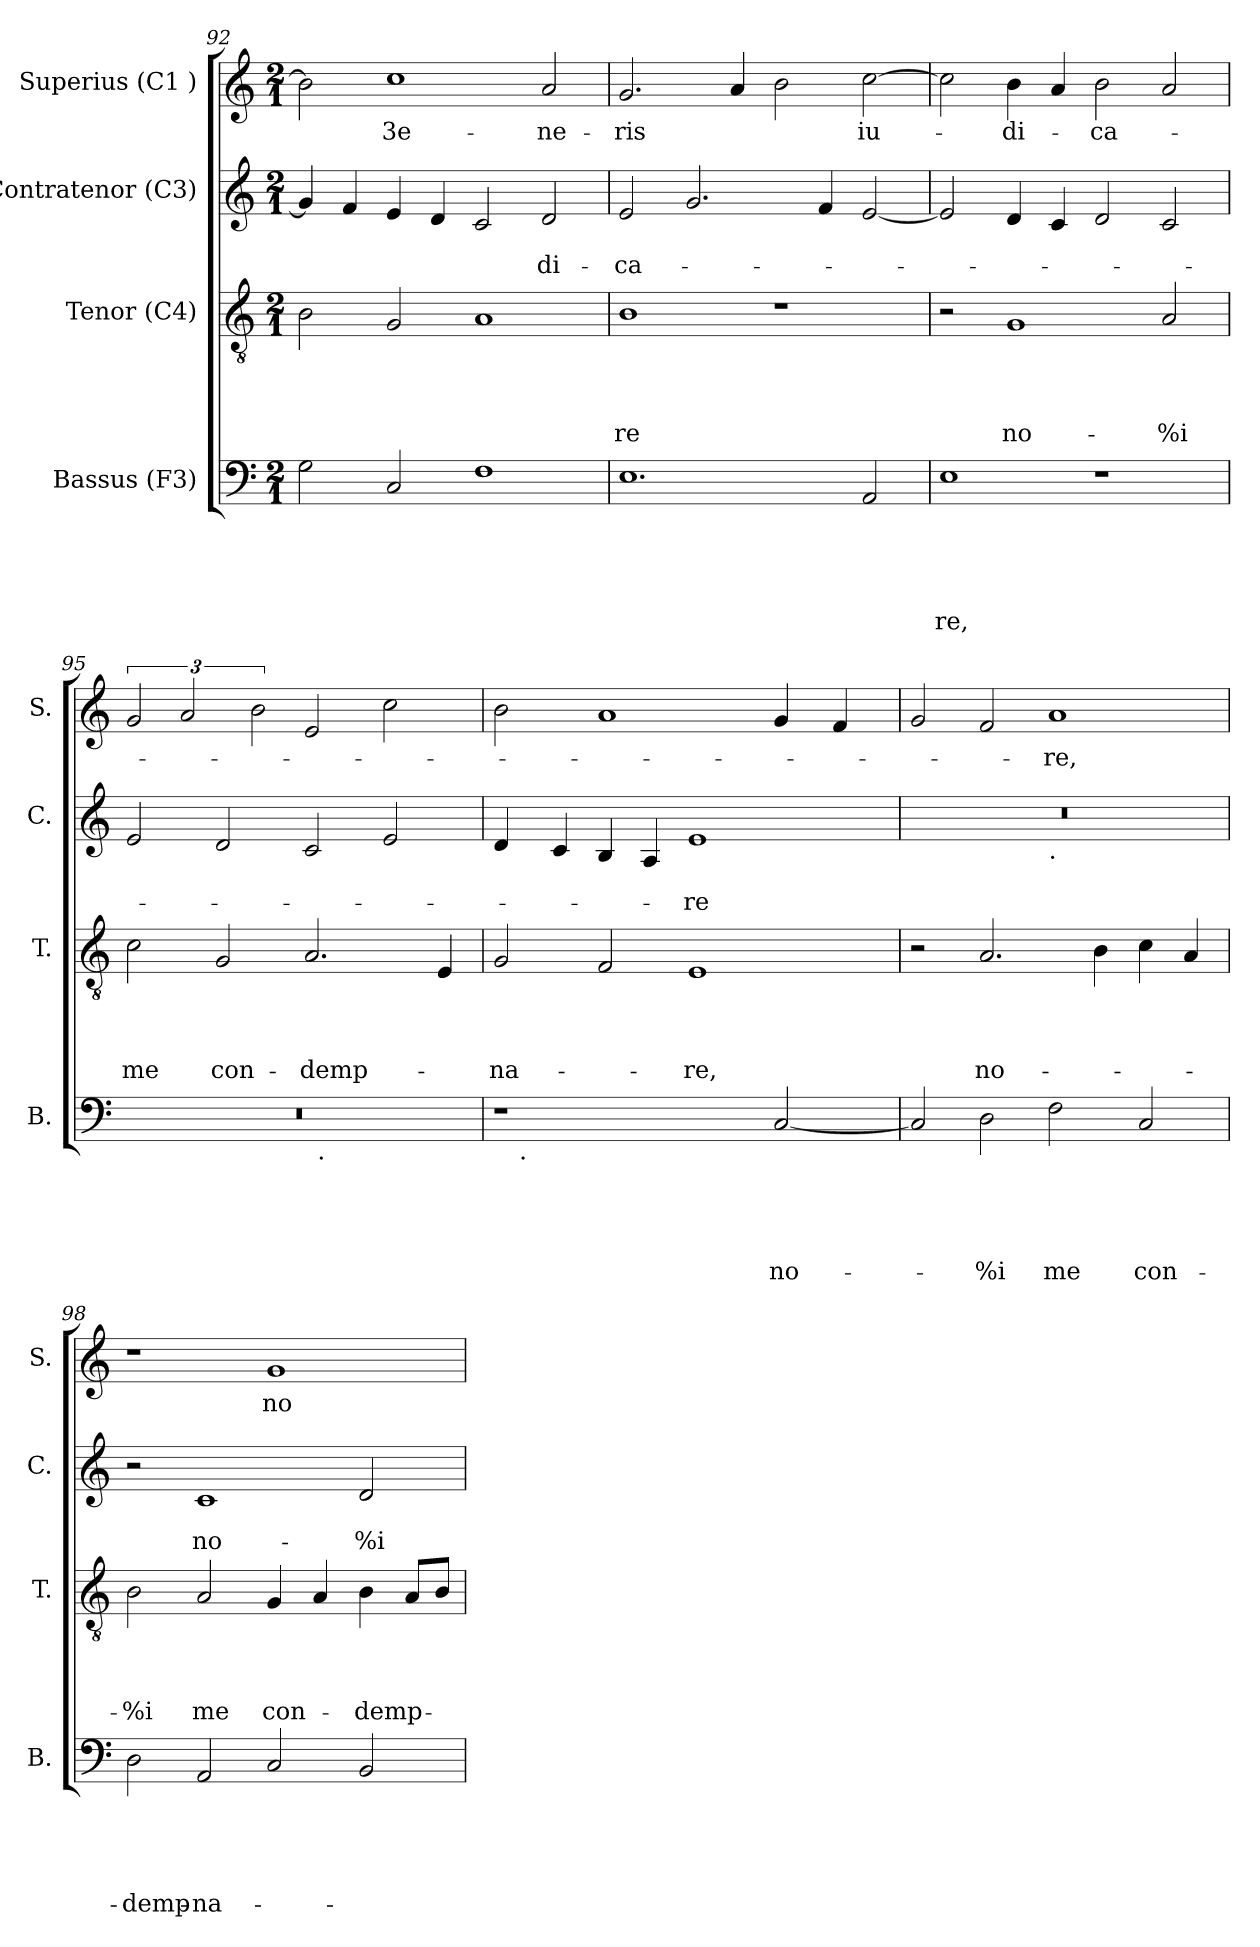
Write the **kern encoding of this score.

**kern	**text	**text	**text	**text	**text	**kern	**text	**text	**text	**text	**kern	**text	**text	**kern	**text
*part4	*part4	*part4	*part4	*part4	*part4	*part3	*part3	*part3	*part3	*part3	*part2	*part2	*part2	*part1	*part1
*staff4	*staff4	*staff4	*staff4	*staff4	*staff4	*staff3	*staff3	*staff3	*staff3	*staff3	*staff2	*staff2	*staff2	*staff1	*staff1
*I"Bassus (F3)	*	*	*	*	*	*I"Tenor (C4)	*	*	*	*	*I"Contratenor (C3)	*	*	*I"Superius (C1 )	*
*I'B.	*	*	*	*	*	*I'T.	*	*	*	*	*I'C.	*	*	*I'S.	*
!!LO:LB:g=z
*clefF4	*	*	*	*	*	*clefGv2	*	*	*	*	*clefG2	*	*	*clefG2	*
*k[]	*	*	*	*	*	*k[]	*	*	*	*	*k[]	*	*	*k[]	*
*C:	*	*	*	*	*	*C:	*	*	*	*	*C:	*	*	*C:	*
*M2/1	*	*	*	*	*	*M2/1	*	*	*	*	*M2/1	*	*	*M2/1	*
=92	=92	=92	=92	=92	=92	=92	=92	=92	=92	=92	=92	=92	=92	=92	=92
2G\	.	.	.	.	.	2B\	.	.	.	.	4g/]	.	.	2b\]	.
.	.	.	.	.	.	.	.	.	.	.	4f/	.	.	.	.
!	!	!	!	!	!	!	!	!	!	!	!	!	!	!	!LO:LY:b
2C/	.	.	.	.	.	2G/	.	.	.	.	4e/	.	.	1cc	3e-
.	.	.	.	.	.	.	.	.	.	.	4d/	.	.	.	.
1F	.	.	.	.	.	1A	.	.	.	.	2c/	.	.	.	.
!	!	!	!	!	!	!	!	!	!	!	!	!	!LO:LY:b	!	!LO:LY:b
.	.	.	.	.	.	.	.	.	.	.	2d/	.	-di-	2a/	-ne-
=93	=93	=93	=93	=93	=93	=93	=93	=93	=93	=93	=93	=93	=93	=93	=93
!	!	!	!	!	!	!	!	!	!	!LO:LY:b	!	!	!LO:LY:b	!	!LO:LY:b
1.E	.	.	.	.	.	1B	.	.	.	-re	2e/	.	-ca-	2.g/	-ris
.	.	.	.	.	.	.	.	.	.	.	2.g/	.	.	.	.
.	.	.	.	.	.	.	.	.	.	.	.	.	.	4a/	.
.	.	.	.	.	.	1r	.	.	.	.	.	.	.	2b\	.
.	.	.	.	.	.	.	.	.	.	.	4f/	.	.	.	.
!	!	!	!	!	!	!	!	!	!	!	!	!	!	!	!LO:LY:b
2AA/	.	.	.	.	.	.	.	.	.	.	[<2e/	.	.	[>2cc\	iu-
=94	=94	=94	=94	=94	=94	=94	=94	=94	=94	=94	=94	=94	=94	=94	=94
!	!	!	!	!	!LO:LY:b	!	!	!	!	!	!	!	!	!	!
1E	.	.	.	.	-re,	2r	.	.	.	.	2e/]	.	.	2cc\]	.
!	!	!	!	!	!	!	!	!	!	!LO:LY:b	!	!	!	!	!LO:LY:b
.	.	.	.	.	.	1G	.	.	.	no-	4d/	.	.	4b\	-di-
.	.	.	.	.	.	.	.	.	.	.	4c/	.	.	4a/	.
!	!	!	!	!	!	!	!	!	!	!	!	!	!	!	!LO:LY:b
1r	.	.	.	.	.	.	.	.	.	.	2d/	.	.	2b\	-ca-
!	!	!	!	!	!	!	!	!	!	!LO:LY:b	!	!	!	!	!
.	.	.	.	.	.	2A/	.	.	.	-%i	2c/	.	.	2a/	.
!!LO:PB:g=z
=95	=95	=95	=95	=95	=95	=95	=95	=95	=95	=95	=95	=95	=95	=95	=95
!	!	!	!	!	!	!	!	!	!	!LO:LY:b	!	!	!	!	!
*^	*	*	*	*	*	*	*	*	*	*	*	*	*	*	*
0r	1ryy	.	.	.	.	.	2c\	.	.	.	me	2e/	.	.	3g/	.
.	.	.	.	.	.	.	.	.	.	.	.	.	.	.	3a/	.
!	!	!	!	!	!	!	!	!	!	!	!LO:LY:b	!	!	!	!	!
.	.	.	.	.	.	.	2G/	.	.	.	con-	2d/	.	.	.	.
.	.	.	.	.	.	.	.	.	.	.	.	.	.	.	3b\	.
!	!	!	!	!	!	!	!	!	!	!	!LO:LY:b	!	!	!	!	!
.	32ryy	.	.	.	.	.	2.A/	.	.	.	-demp-	2c/	.	.	2e/	.
!	!LO:TX:b:t=.	!	!	!	!	!	!	!	!	!	!	!	!	!	!	!
.	2ryy	.	.	.	.	.	.	.	.	.	.	.	.	.	.	.
.	.	.	.	.	.	.	.	.	.	.	.	2e/	.	.	2cc\	.
.	4...ryy	.	.	.	.	.	.	.	.	.	.	.	.	.	.	.
.	.	.	.	.	.	.	4E/	.	.	.	.	.	.	.	.	.
=96	=96	=96	=96	=96	=96	=96	=96	=96	=96	=96	=96	=96	=96	=96	=96	=96
!	!	!	!	!	!	!	!	!	!	!	!LO:LY:b	!	!	!	!	!
1r	16.ryy	.	.	.	.	.	2G/	.	.	.	-na-	4d/	.	.	2b\	.
!	!LO:TX:b:t=.	!	!	!	!	!	!	!	!	!	!	!	!	!	!	!
.	1ryy	.	.	.	.	.	.	.	.	.	.	.	.	.	.	.
.	.	.	.	.	.	.	.	.	.	.	.	4c/	.	.	.	.
.	.	.	.	.	.	.	2F/	.	.	.	.	4B/	.	.	1a	.
.	.	.	.	.	.	.	.	.	.	.	.	4A/	.	.	.	.
!	!	!	!	!	!	!	!	!	!	!	!LO:LY:b	!	!	!LO:LY:b	!	!
2ryy	.	.	.	.	.	.	1E	.	.	.	-re,	1e	.	-re	.	.
.	2ryy	.	.	.	.	.	.	.	.	.	.	.	.	.	.	.
!	!	!	!	!	!	!LO:LY:b	!	!	!	!	!	!	!	!	!	!
[<2C/	.	.	.	.	.	no-	.	.	.	.	.	.	.	.	4g/	.
.	4ryy	.	.	.	.	.	.	.	.	.	.	.	.	.	.	.
.	.	.	.	.	.	.	.	.	.	.	.	.	.	.	4f/	.
.	8ryy	.	.	.	.	.	.	.	.	.	.	.	.	.	.	.
.	32ryy	.	.	.	.	.	.	.	.	.	.	.	.	.	.	.
*v	*v	*	*	*	*	*	*	*	*	*	*	*	*	*	*	*
=97	=97	=97	=97	=97	=97	=97	=97	=97	=97	=97	=97	=97	=97	=97	=97
*	*	*	*	*	*	*	*	*	*	*	*^	*	*	*	*
2C/]	.	.	.	.	.	2r	.	.	.	.	0r	1ryy	.	.	2g/	.
!	!	!	!	!	!LO:LY:b	!	!	!	!	!LO:LY:b	!	!	!	!	!	!
2D\	.	.	.	.	-%i	2.A/	.	.	.	no-	.	.	.	.	2f/	.
!	!	!	!	!	!	!	!	!	!	!	!	!LO:TX:b:t=.	!	!	!	!
!	!	!	!	!	!LO:LY:b	!	!	!	!	!	!	!	!	!	!	!LO:LY:b
2F\	.	.	.	.	me	.	.	.	.	.	.	1ryy	.	.	1a	-re,
.	.	.	.	.	.	4B\	.	.	.	.	.	.	.	.	.	.
!	!	!	!	!	!LO:LY:b	!	!	!	!	!	!	!	!	!	!	!
2C/	.	.	.	.	con-	4c\	.	.	.	.	.	.	.	.	.	.
.	.	.	.	.	.	4A/	.	.	.	.	.	.	.	.	.	.
!!LO:LB:g=z
=98	=98	=98	=98	=98	=98	=98	=98	=98	=98	=98	=98	=98	=98	=98	=98	=98
!	!	!	!	!	!LO:LY:b	!	!	!	!	!LO:LY:b:rj	!	!	!	!	!	!
*	*	*	*	*	*	*	*	*	*	*	*v	*v	*	*	*	*
2D\	.	.	.	.	-demp-	2B\	.	.	.	-%i	2r	.	.	1r	.
!	!	!	!	!	!LO:LY:b	!	!	!	!	!LO:LY:b	!	!	!LO:LY:b	!	!
2AA/	.	.	.	.	-na-	2A/	.	.	.	me	1c	.	no-	.	.
!	!	!	!	!	!	!	!	!	!	!LO:LY:b	!	!	!	!	!LO:LY:b
2C/	.	.	.	.	.	4G/	.	.	.	con-	.	.	.	1g	no-
.	.	.	.	.	.	4A/	.	.	.	.	.	.	.	.	.
!	!	!	!	!	!	!	!	!	!	!LO:LY:b	!	!	!LO:LY:b	!	!
2BB/	.	.	.	.	.	4B\	.	.	.	-demp-	2d/	.	-%i	.	.
.	.	.	.	.	.	8A/L	.	.	.	.	.	.	.	.	.
.	.	.	.	.	.	8B/J	.	.	.	.	.	.	.	.	.
=	=	=	=	=	=	=	=	=	=	=	=	=	=	=	=
*-	*-	*-	*-	*-	*-	*-	*-	*-	*-	*-	*-	*-	*-	*-	*-
